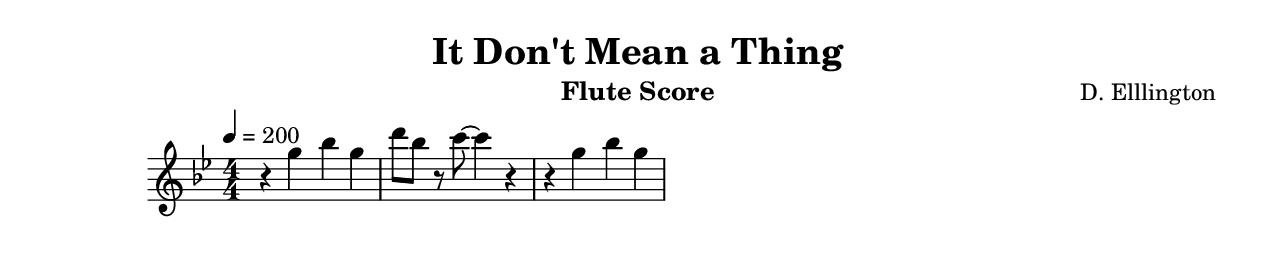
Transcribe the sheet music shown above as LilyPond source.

\version "2.20.1"
#(set-global-staff-size 20)
#(set-default-paper-size "letter")
\include "english.ly"

\header {
  title = "It Don't Mean a Thing"
  composer = "D. Elllington"
  instrument = "Flute Score"
}

global =  {
	\clef "treble"
	\key bf \major
	\numericTimeSignature
  \time 4/4
	\tempo 4 = 200
	\set Staff.midiInstrument = "flute)"
}

music = {
    r4 g'' bf'' g''
    \relative c' 
    {
    d''8 bf8 r8 c8~ c4 r4
    }
    r4 g'' bf'' g''
}

\score {
{
  \global
  \music
}

  \layout {}
  \midi {\tempo 4 = 200}
}